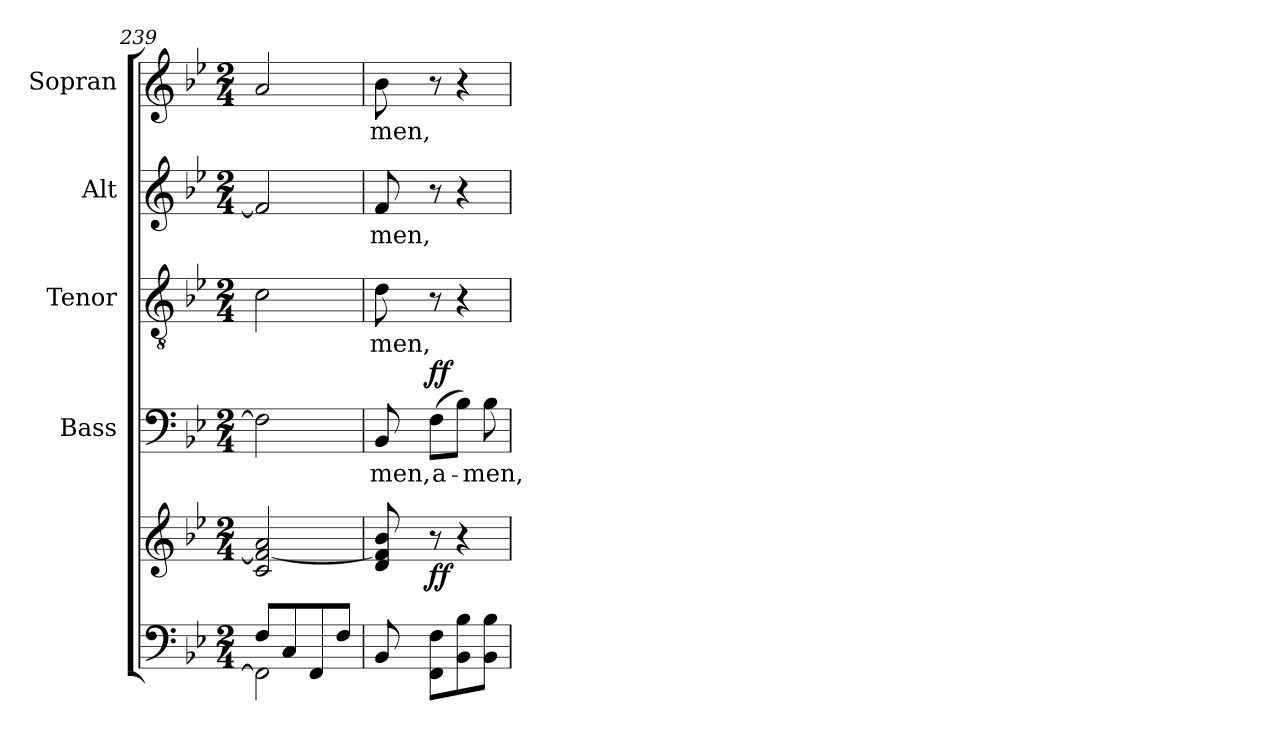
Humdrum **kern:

**kern	**kern	**dynam	**kern	**text	**dynam	**kern	**text	**kern	**text	**kern	**text
*part5	*part5	*part5	*part4	*part4	*part4	*part3	*part3	*part2	*part2	*part1	*part1
*staff6	*staff5	*staff5/6	*staff4	*staff4	*staff4	*staff3	*staff3	*staff2	*staff2	*staff1	*staff1
*	*	*	*I"Bass	*	*	*I"Tenor	*	*I"Alt	*	*I"Sopran	*
*	*	*	*I'B.	*	*	*I'T.	*	*I'A.	*	*I'S.	*
*clefF4	*clefG2	*	*clefF4	*	*	*clefGv2	*	*clefG2	*	*clefG2	*
*k[b-e-]	*k[b-e-]	*	*k[b-e-]	*	*	*k[b-e-]	*	*k[b-e-]	*	*k[b-e-]	*
*B-:	*B-:	*	*B-:	*	*	*B-:	*	*B-:	*	*B-:	*
*M2/4	*M2/4	*	*M2/4	*	*	*M2/4	*	*M2/4	*	*M2/4	*
=239	=239	=239	=239	=239	=239	=239	=239	=239	=239	=239	=239
*^	*	*	*	*	*	*	*	*	*	*	*
8F/L	2FF\]	2c/ 2f/_ 2a/	.	2F\]	.	.	2c\	.	2f/]	.	2a/	.
8C/	.	.	.	.	.	.	.	.	.	.	.	.
8FF/	.	.	.	.	.	.	.	.	.	.	.	.
8F/J	.	.	.	.	.	.	.	.	.	.	.	.
*v	*v	*	*	*	*	*	*	*	*	*	*	*
=240	=240	=240	=240	=240	=240	=240	=240	=240	=240	=240	=240
!	!	!	!	!LO:LY:b	!	!	!LO:LY:b	!	!LO:LY:b	!	!LO:LY:b
8BB-/	8d/ 8f/] 8b-/	.	8BB-/	-men,	.	8d\	-men,	8f/	-men,	8b-\	-men,
!	!	!LO:DY:b	!	!LO:LY:b	!LO:DY:a	!	!	!	!	!	!
8FF\ 8F\L	8r	ff	(>8F\L	a-	ff	8r	.	8r	.	8r	.
8BB-\ 8B-\	4r	.	8B-\J)	.	.	4r	.	4r	.	4r	.
!	!	!	!	!LO:LY:b	!	!	!	!	!	!	!
8BB-\ 8B-\J	.	.	8B-\	-men,	.	.	.	.	.	.	.
=	=	=	=	=	=	=	=	=	=	=	=
*-	*-	*-	*-	*-	*-	*-	*-	*-	*-	*-	*-
